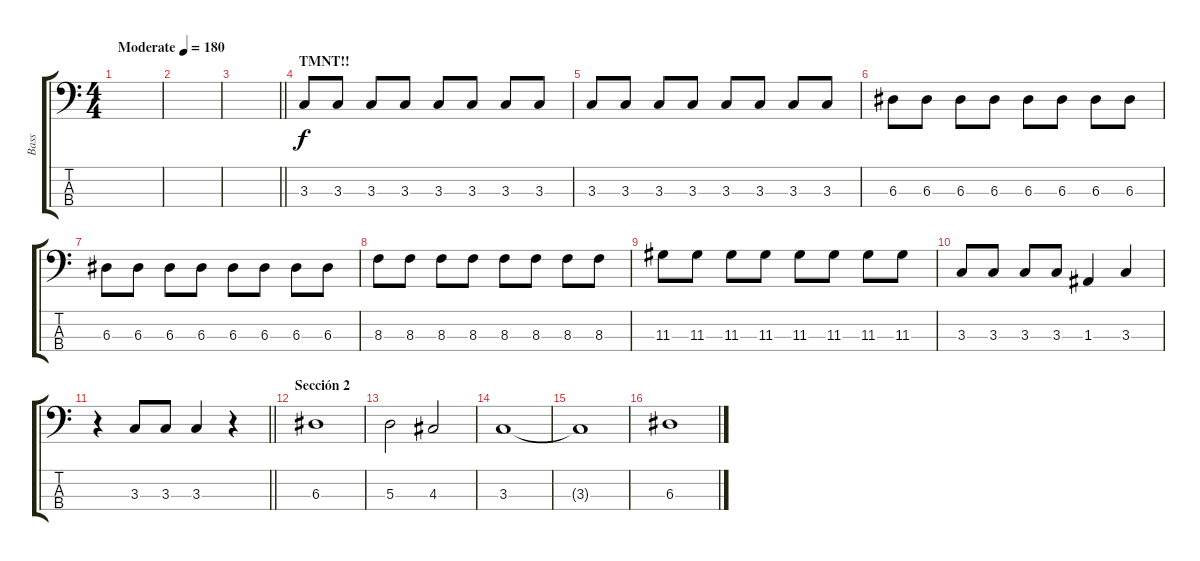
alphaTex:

\track ("Bass" "Bass") {instrument electricbassfinger}
\staff {score tabs}
\tuning (G2 D2 A1 E1) {hide}
\ts (4 4)
\tempo (180 "Moderate")
\clef f4
\ks c
|
|
\barLineRight lightlight
|
\section ("" "TMNT!!")
3.3.8 3.3.8 3.3.8 3.3.8 3.3.8 3.3.8 3.3.8 3.3.8 |
3.3.8 3.3.8 3.3.8 3.3.8 3.3.8 3.3.8 3.3.8 3.3.8 |
6.3.8 6.3.8 6.3.8 6.3.8 6.3.8 6.3.8 6.3.8 6.3.8 |
6.3.8 6.3.8 6.3.8 6.3.8 6.3.8 6.3.8 6.3.8 6.3.8 |
8.3.8 8.3.8 8.3.8 8.3.8 8.3.8 8.3.8 8.3.8 8.3.8 |
11.3.8 11.3.8 11.3.8 11.3.8 11.3.8 11.3.8 11.3.8 11.3.8 |
3.3.8 3.3.8 3.3.8 3.3.8 1.3.4 3.3.4 |
\barLineRight lightlight
r.4 3.3.8 3.3.8 3.3.4 r.4 |
\section ("" "Sección 2")
6.3.1 |
5.3.2 4.3.2 |
3.3.1 |
3.3{t}.1 |
6.3.1
